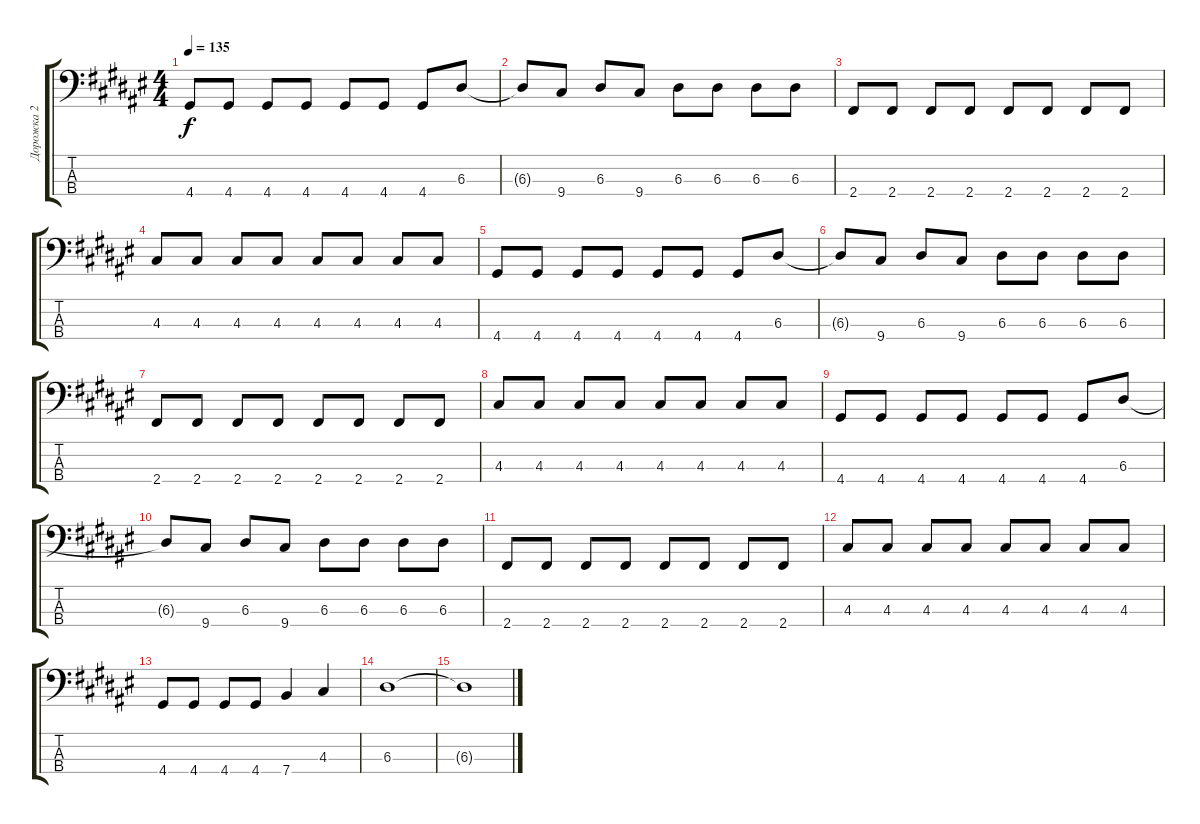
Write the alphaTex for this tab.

\track ("Дорожка 2" "Дорожка 2") {instrument electricbassfinger}
\staff {score tabs}
\tuning (G2 D2 A1 E1) {hide}
\ts (4 4)
\tempo 135
\clef f4
\ks d#minor
4.4.8{dy f} 4.4.8 4.4.8 4.4.8 4.4.8 4.4.8 4.4.8 6.3.8 |
6.3{t}.8 9.4.8 6.3.8 9.4.8 6.3.8 6.3.8 6.3.8 6.3.8 |
2.4.8 2.4.8 2.4.8 2.4.8 2.4.8 2.4.8 2.4.8 2.4.8 |
4.3.8 4.3.8 4.3.8 4.3.8 4.3.8 4.3.8 4.3.8 4.3.8 |
4.4.8 4.4.8 4.4.8 4.4.8 4.4.8 4.4.8 4.4.8 6.3.8 |
6.3{t}.8 9.4.8 6.3.8 9.4.8 6.3.8 6.3.8 6.3.8 6.3.8 |
2.4.8 2.4.8 2.4.8 2.4.8 2.4.8 2.4.8 2.4.8 2.4.8 |
4.3.8 4.3.8 4.3.8 4.3.8 4.3.8 4.3.8 4.3.8 4.3.8 |
4.4.8 4.4.8 4.4.8 4.4.8 4.4.8 4.4.8 4.4.8 6.3.8 |
6.3{t}.8 9.4.8 6.3.8 9.4.8 6.3.8 6.3.8 6.3.8 6.3.8 |
2.4.8 2.4.8 2.4.8 2.4.8 2.4.8 2.4.8 2.4.8 2.4.8 |
4.3.8 4.3.8 4.3.8 4.3.8 4.3.8 4.3.8 4.3.8 4.3.8 |
4.4.8 4.4.8 4.4.8 4.4.8 7.4.4 4.3.4 |
6.3.1 |
6.3{t}.1
